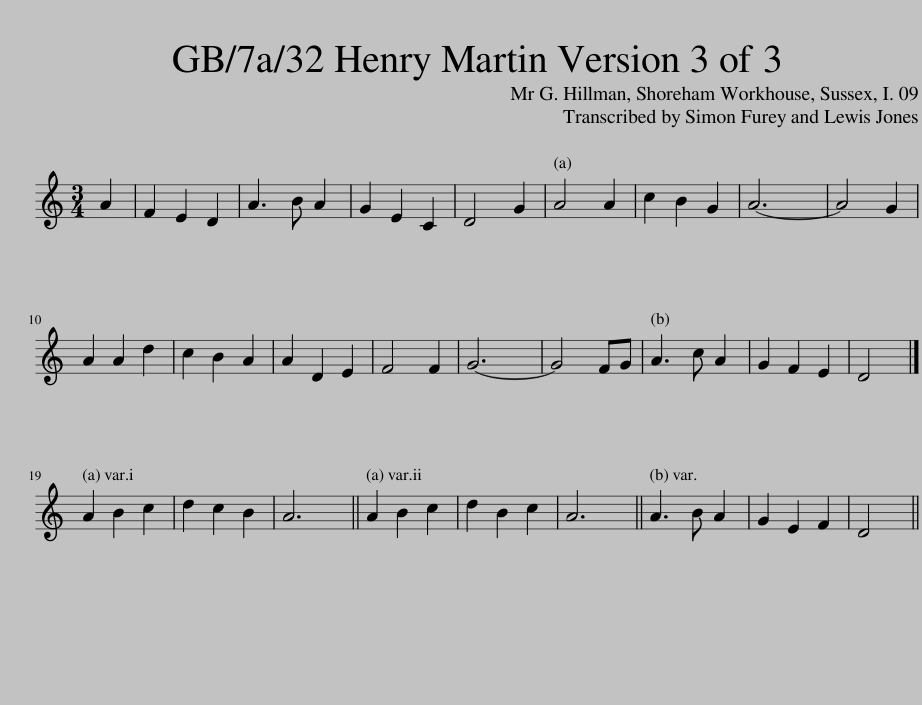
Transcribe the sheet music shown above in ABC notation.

X:1
L:1/8
M:3/4
I:linebreak $
K:C
V:1 treble
V:1
 A2 | F2 E2 D2 | A3 B A2 | G2 E2 C2 | D4 G2 | %5
 A4 A2 | c2 B2 G2 | A6- | A4 G2 |$ A2 A2 d2 | %10
 c2 B2 A2 | A2 D2 E2 | F4 F2 | G6- | G4 FG | %15
 A3 c A2 | G2 F2 E2 | D4 |]$ A2 B2 c2 | d2 c2 B2 | %20
 A6 || A2 B2 c2 | d2 B2 c2 | A6 || A3 B A2 | %25
 G2 E2 F2 | D4 || %27
